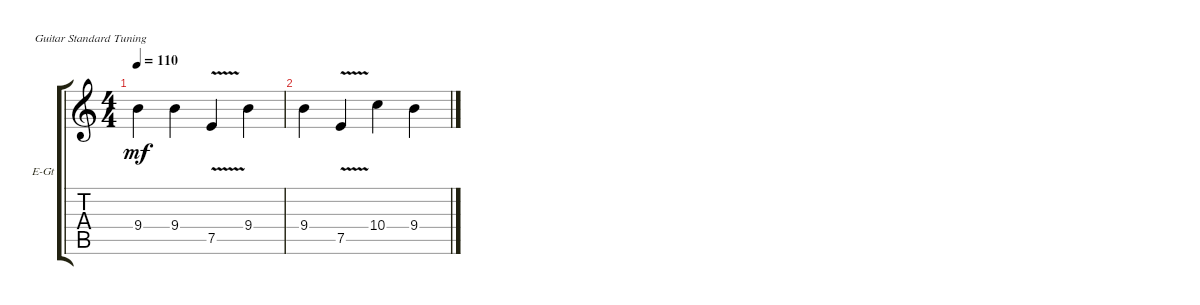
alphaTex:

\defaultSystemsLayout 4
\bracketExtendMode groupsimilarinstruments
\firstSystemTrackNameOrientation horizontal
\otherSystemsTrackNameOrientation horizontal
\track ("Electric Guitar" "E-Gt") {instrument overdrivenguitar}
\staff {score tabs}
\tuning (E4 B3 G3 D3 A2 E2)
\ts (4 4)
\tempo 110
\clef g2
\ks c
9.4.4{dy mf} 9.4.4 7.5{v}.4 9.4.4 |
9.4.4 7.5{v}.4 10.4.4 9.4.4
